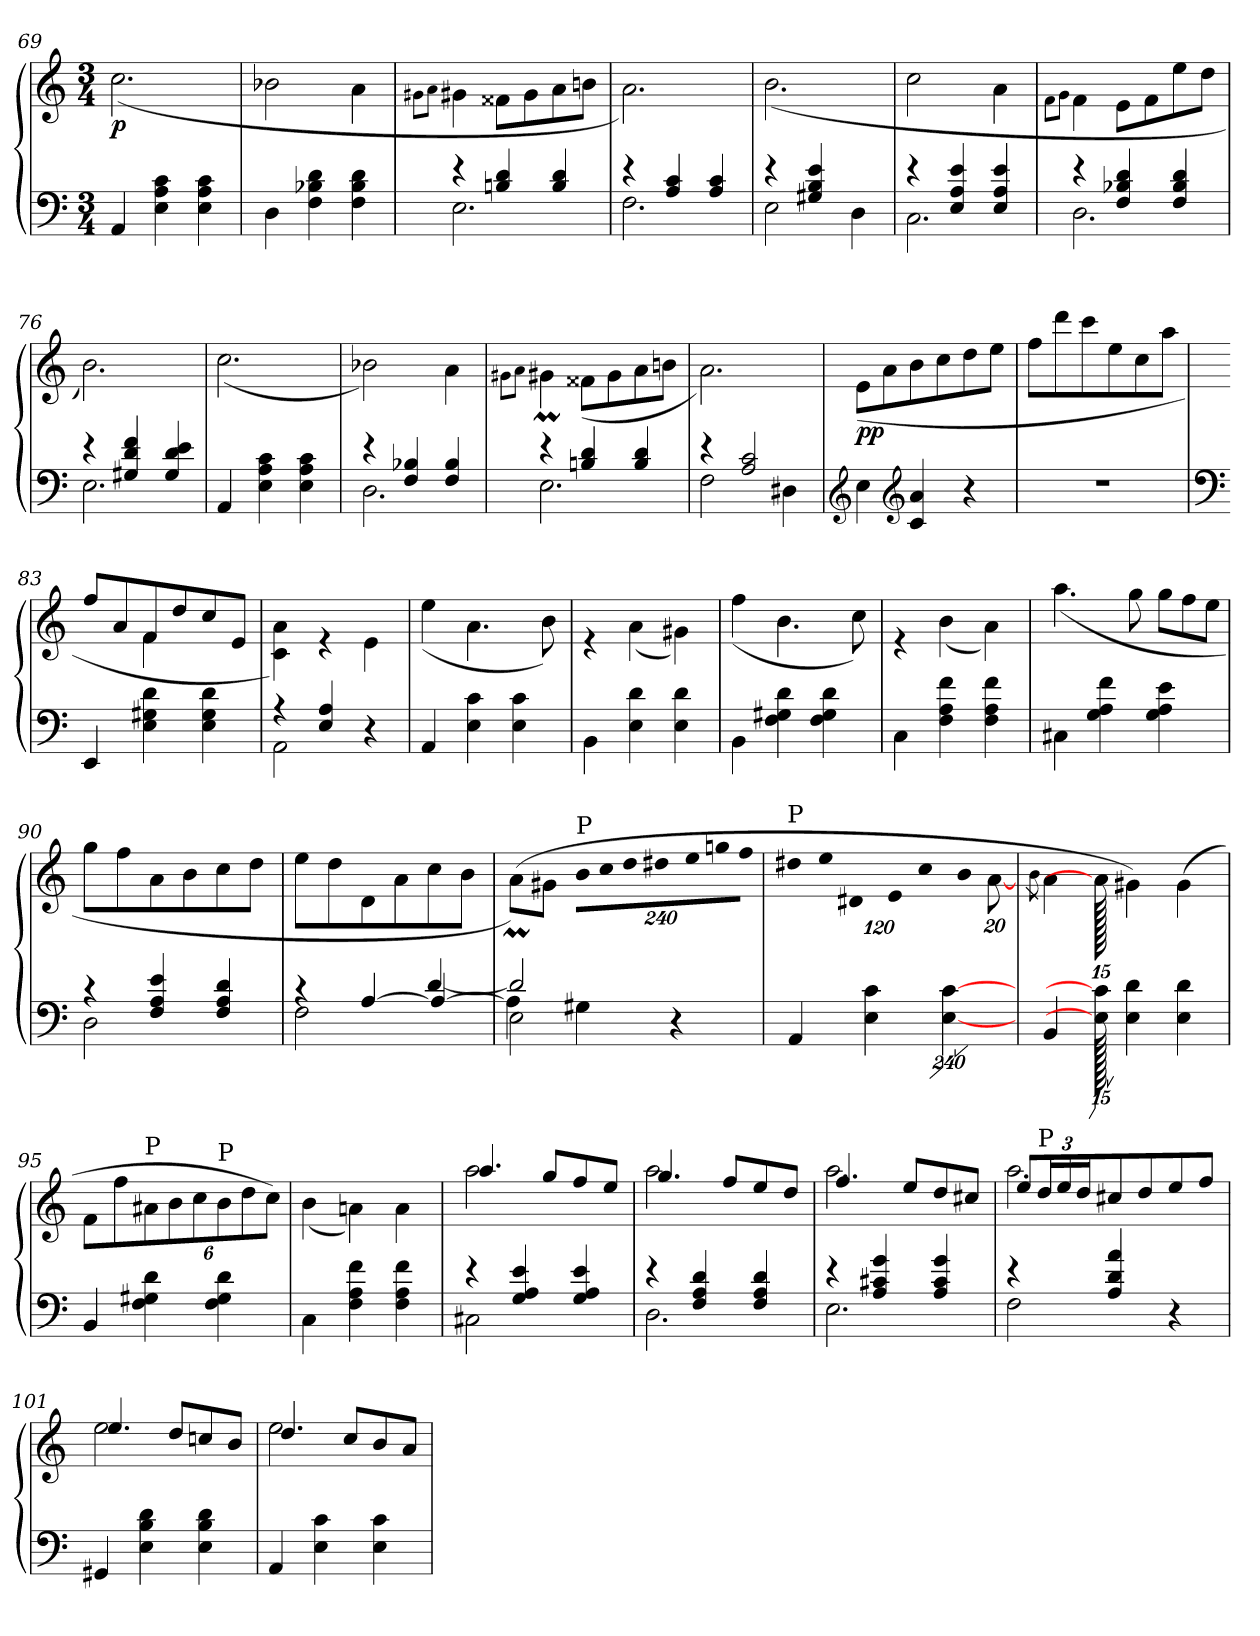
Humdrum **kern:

**kern	**kern	**dynam
*part1	*part1	*part1
*staff2	*staff1	*staff1/2
!!LO:LB:g=z
*clefF4	*clefG2	*
*k[]	*k[]	*
*M3/4	*M3/4	*
=69	=69	=69
*	*^	*
!	!	!	!LO:DY:b
4AA/	2.ryy	(>2.cc\	p
4E\ 4A\ 4c\	.	.	.
4E\ 4A\ 4c\	.	.	.
=70	=70	=70	=70
4D\	2.ryy	2b-X\	.
4F\ 4B-X\ 4d\	.	.	.
4F\ 4B-\ 4d\	.	4a\	.
=71	=71	=71	=71
.	.	8qg#X\L	.
.	.	8qa\J	.
*^	*	*	*
4re	2.E\	2.ryy	4g#\	.
4Bn/ 4d/	.	.	8f##X\L	.
.	.	.	8g#\	.
4B/ 4d/	.	.	8a\	.
.	.	.	8bn\J	.
=72	=72	=72	=72	=72
4re	2.F\	2.ryy	2.a\)	.
4A/ 4c/	.	.	.	.
4A/ 4c/	.	.	.	.
=73	=73	=73	=73	=73
4re	2E\	2.ryy	(>2.b\	.
4G#X/ 4B/ 4e/	.	.	.	.
4rcyy	4D\	.	.	.
=74	=74	=74	=74	=74
4re	2.C\	2.ryy	2cc\	.
4E/ 4A/ 4e/	.	.	.	.
4E/ 4A/ 4e/	.	.	4a\	.
=75	=75	=75	=75	=75
.	.	.	8qf\L	.
.	.	.	8qg\J	.
4re	2.D\	2.ryy	4f\	.
4F/ 4B-X/ 4d/	.	.	8e\L	.
.	.	.	8f\	.
4F/ 4B-/ 4d/	.	.	8ee\	.
.	.	.	8dd\J	.
=76	=76	=76	=76	=76
4re	2.E\	2.ryy	2.b\)	.
4G#X/ 4d/ 4f/	.	.	.	.
4G#/ 4d/ 4e/	.	.	.	.
*v	*v	*	*	*
!!LO:PB:g=z	!!
=77	=77	=77	=77
4AA/	2.ryy	(>2.cc\	.
4E\ 4A\ 4c\	.	.	.
4E\ 4A\ 4c\	.	.	.
=78	=78	=78	=78
*^	*	*	*
4re	2.D\	2.ryy	2b-X\)	.
4F/ 4B-X/	.	.	.	.
4F/ 4B-/	.	.	4a\	.
=79	=79	=79	=79	=79
.	.	.	8qg#X\L	.
.	.	.	8qa\J	.
4re	2.E\	2.ryy	4g#m\	.
4Bn/ 4d/	.	.	(<8f##X\L	.
.	.	.	8g#\	.
4B/ 4d/	.	.	8a\	.
.	.	.	8bn\J	.
=80	=80	=80	=80	=80
4re	2F\	2.ryy	2.a\)	.
2A/ 2c/	.	.	.	.
.	4D#X\	.	.	.
=81	=81	=81	=81	=81
!	!	!	!	!LO:DY:b
*v	*v	*	*	*
4E\	2.ryy	(>8e\L	pp
.	.	8a\	.
*clefG2	*	*	*
4c/ 4a/	.	8b\	.
.	.	8cc\	.
4r	.	8dd\	.
.	.	8ee\J	.
=82	=82	=82	=82
2.rdd	2.ryy	8ff\L	.
.	.	8ddd\	.
.	.	8ccc\	.
.	.	8ee\	.
.	.	8cc\	.
.	.	8aa\J	.
*	*v	*v	*
=83	=83	=83
*clefF4	*	*
*	*^	*
*	*	*^	*
4EE/	2.ryy	4rgggyy	8ff/L	.
.	.	.	8a/	.
4E\ 4G#X\ 4d\	.	4f\	8f/	.
.	.	.	8dd/	.
4E\ 4G#\ 4d\	.	4reeeyy	8cc/	.
.	.	.	8e/J	.
*	*	*v	*v	*
=84	=84	=84	=84
*^	*	*	*
4rA	2AA\	2.ryy	4c\ 4a\)	.
4E/ 4A/	.	.	4r	.
4r	4rEEyy	.	4e\	.
*v	*v	*	*	*
!!LO:LB:g=z	!!
=85	=85	=85	=85
4AA/	2.ryy	(>4ee\	.
4E\ 4c\	.	4.a\	.
4E\ 4c\	.	.	.
.	.	8b\)	.
=86	=86	=86	=86
4BB\	2.ryy	4r	.
4E\ 4d\	.	(>4a\	.
4E\ 4d\	.	4g#X\)	.
=87	=87	=87	=87
4BB\	2.ryy	(>4ff\	.
4F\ 4G#X\ 4d\	.	4.b\	.
4F\ 4G#\ 4d\	.	.	.
.	.	8cc\)	.
=88	=88	=88	=88
4C\	2.ryy	4r	.
4F\ 4A\ 4f\	.	(>4b\	.
4F\ 4A\ 4f\	.	4a\)	.
=89	=89	=89	=89
4C#X\	2.ryy	(>4.aa\	.
4G\ 4A\ 4f\	.	.	.
.	.	8gg\	.
*	*	*Xtuplet	*
4G\ 4A\ 4e\	.	12gg\L	.
.	.	12ff\	.
.	.	12ee\J	.
=90	=90	=90	=90
*^	*	*	*
4rc	2D\	2.ryy	8gg\L	.
.	.	.	8ff\	.
4F/ 4A/ 4e/	.	.	8a\	.
.	.	.	8b\	.
4F/ 4A/ 4d/	4ryy	.	8cc\	.
.	.	.	8dd\J	.
=91	=91	=91	=91	=91
*	*^	*	*	*
2F\	2rgyy	4rc	2ryy	8ee\L	.
.	.	.	.	8dd\	.
.	.	[4A/	.	8d\	.
.	.	.	.	8a\	.
4ryy	[4d/	4A/_	4ryy	8cc\	.
.	.	.	.	8b\J	.
!!LO:LB:g=z	!!
=92	=92	=92	=92	=92	=92
2E\	2d/]	4A\]	2ryy	(>8aM\L)	.
.	.	.	.	8g#X\J	.
*	*	*	*	*tuplet	*
*	*	*	*	*Xbrackettup	*
!	!	!	!	!LO:TX:a:t=P	!
!	!	!	!	!LO:N:vis=8	!
.	.	4G#X\	.	1920%137b\L	.
!	!	!	!	!LO:N:vis=8	!
.	.	.	.	1920%137cc\	.
!	!	!	!	!LO:N:vis=8	!
.	.	.	.	1920%137dd\	.
!	!	!	!	!LO:N:vis=8	!
.	.	.	.	1920%137dd#X\	.
4ryy	4reyy	4r	4rEEyy	.	.
!	!	!	!	!LO:N:vis=8	!
.	.	.	.	1920%137ee\	.
!	!	!	!	!LO:N:vis=8	!
.	.	.	.	1920%137ggn\	.
!	!	!	!	!LO:N:vis=8	!
.	.	.	.	1920%137ff\J	.
.	.	.	.	1920ryy	.
*v	*v	*v	*	*	*
=93	=93	=93	=93
!	!LO:TX:a:t=P	!	!
!	!	!LO:N:vis=16	!
960ryy	2.ryy	960%103dd#X\LL	.
4AA/	.	.	.
!	!	!LO:N:vis=16	!
.	.	960%103ee\	.
!	!	!LO:N:vis=16	!
.	.	960%103d#X\	.
4E\ 4c\	.	.	.
!	!	!LO:N:vis=16	!
.	.	960%103e\	.
!	!	!LO:N:vis=16	!
.	.	960%103cc\	.
[960%239E\ [960%239c\	.	.	.
!	!	!LO:N:vis=16	!
.	.	960%103b\	.
.	.	[160%17a\J	.
=94	=94	=94	=94
.	.	8qb\	.
4BB/	2.ryy	4a\	.
960E\] 960c\]	.	960a\]	.
4E\ 4d\	.	4g#X\)	.
4E\ 4d\	.	(>4g#\	.
.	960ryy	.	.
=95	=95	=95	=95
4BB/	2.ryy	8f\L	.
.	.	8ff\	.
!	!	!LO:TX:a:t=P	!
4F\ 4G#X\ 4d\	.	12a#X\	.
.	.	12b\	.
.	.	12cc\	.
!	!	!LO:TX:a:t=P	!
4F\ 4G#\ 4d\	.	12b\	.
.	.	12dd\	.
.	.	12cc\J)	.
=96	=96	=96	=96
4C\	2.ryy	(>4b\	.
4F\ 4A\ 4f\	.	4an\)	.
4F\ 4A\ 4f\	.	4a\	.
=97	=97	=97	=97
*^	*	*^	*
4re	2C#X\	2.ryy	2aa\	4.aa/	.
4G/ 4A/ 4e/	.	.	.	.	.
.	.	.	.	8gg/L	.
4G/ 4A/ 4e/	4ryy	.	4ryy	8ff/	.
.	.	.	.	8ee/J	.
!!LO:LB:g=z	!!	!!
=98	=98	=98	=98	=98	=98
4re	2.D\	2.ryy	2.aa\	4.gg/	.
4F/ 4A/ 4d/	.	.	.	.	.
.	.	.	.	8ff/L	.
4F/ 4A/ 4d/	.	.	.	8ee/	.
.	.	.	.	8dd/J	.
=99	=99	=99	=99	=99	=99
4re	2.E\	2.ryy	2.aa\	4.ff/	.
4A/ 4c#X/ 4g/	.	.	.	.	.
.	.	.	.	8ee/L	.
4A/ 4c#/ 4g/	.	.	.	8dd/	.
.	.	.	.	8cc#X/J	.
=100	=100	=100	=100	=100	=100
4re	2F\	2.ryy	2.aa\	8ee/L	.
!	!	!	!	!LO:TX:a:t=P	!
.	.	.	.	24dd/L	.
.	.	.	.	24ee/	.
.	.	.	.	24dd/J	.
4A/ 4d/ 4a/	.	.	.	8cc#X/	.
.	.	.	.	8dd/	.
4r	4rAAAyy	.	.	8ee/	.
.	.	.	.	8ff/J	.
*v	*v	*	*	*	*
=101	=101	=101	=101	=101
4GG#X/	2.ryy	2ee\	4.ee/	.
4E\ 4B\ 4d\	.	.	.	.
.	.	.	8dd/L	.
4E\ 4B\ 4d\	.	4ryy	8ccn/	.
.	.	.	8b/J	.
=102	=102	=102	=102	=102
4AA/	2.ryy	2.ee\	4.dd/	.
4E\ 4c\	.	.	.	.
.	.	.	8cc/L	.
4E\ 4c\	.	.	8b/	.
.	.	.	8a/J	.
*	*v	*v	*v	*
=	=	=
*-	*-	*-
